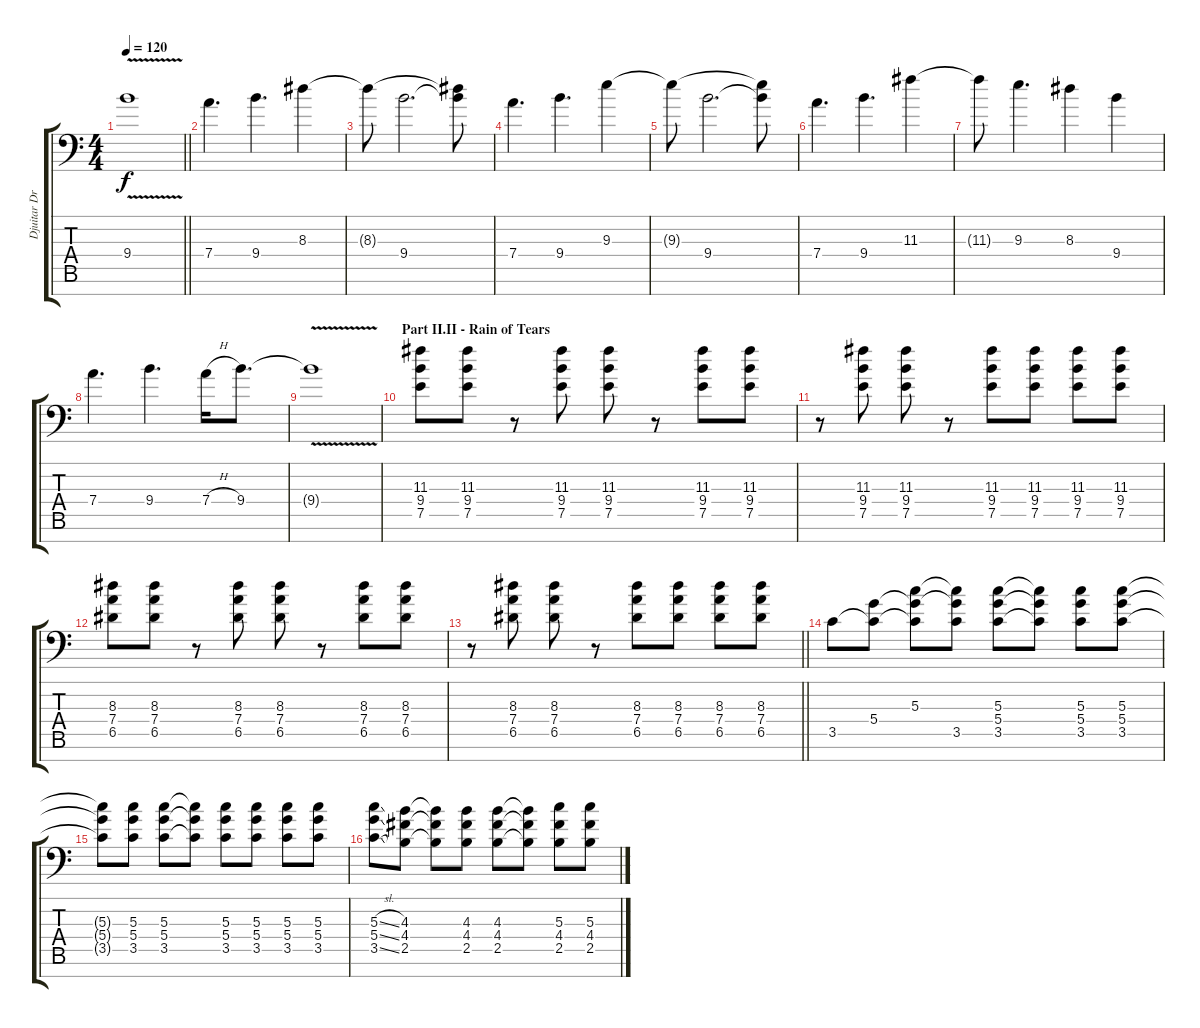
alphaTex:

\track ("Djuitar Dropped A" "Djuitar Dr") {instrument distortionguitar}
\staff {score tabs}
\tuning (E4 B3 G3 D3 A2 E2 A1) {hide}
\ts (4 4)
\tempo 120
\clef f4
\barLineRight lightlight
\ks c
9.4{v t}.1{dy f} |
7.4.4{d} 9.4.4{d} 8.3.4 |
8.3{t}.8 9.4.2{d} (8.3{t} 9.4{t}).8 |
7.4.4{d} 9.4.4{d} 9.3.4 |
9.3{t}.8 9.4.2{d} (9.3{t} 9.4{t}).8 |
7.4.4{d} 9.4.4{d} 11.3.4 |
11.3{t}.8 9.3.4{d} 8.3.4 9.4.4 |
7.4.4{d} 9.4.4{d} 7.4{h}.16 9.4.8{d} |
9.4{v t}.1 |
\section ("" "Part II.II - Rain of Tears")
(11.3 9.4 7.5).8{instrument distortionguitar} (11.3 9.4 7.5).8 r.8 (11.3 9.4 7.5).8 (11.3 9.4 7.5).8 r.8 (11.3 9.4 7.5).8 (11.3 9.4 7.5).8 |
r.8 (11.3 9.4 7.5).8 (11.3 9.4 7.5).8 r.8 (11.3 9.4 7.5).8 (11.3 9.4 7.5).8 (11.3 9.4 7.5).8 (11.3 9.4 7.5).8 |
(8.3 7.4 6.5).8 (8.3 7.4 6.5).8 r.8 (8.3 7.4 6.5).8 (8.3 7.4 6.5).8 r.8 (8.3 7.4 6.5).8 (8.3 7.4 6.5).8 |
\barLineRight lightlight
r.8 (8.3 7.4 6.5).8 (8.3 7.4 6.5).8 r.8 (8.3 7.4 6.5).8 (8.3 7.4 6.5).8 (8.3 7.4 6.5).8 (8.3 7.4 6.5).8 |
3.5.8 (5.4 3.5{t}).8 (5.3 5.4{t} 3.5{t}).8 (5.3{t} 5.4{t} 3.5).8 (5.3 5.4 3.5).8 (5.3{t} 5.4{t} 3.5{t}).8 (5.3 5.4 3.5).8 (5.3 5.4 3.5).8 |
(5.3{t} 5.4{t} 3.5{t}).8 (5.3 5.4 3.5).8 (5.3 5.4 3.5).8 (5.3{t} 5.4{t} 3.5{t}).8 (5.3 5.4 3.5).8 (5.3 5.4 3.5).8 (5.3 5.4 3.5).8 (5.3 5.4 3.5).8 |
(5.3{sl} 5.4{sl} 3.5{sl}).8 (4.3 4.4 2.5).8 (4.3{t} 4.4{t} 2.5{t}).8 (4.3 4.4 2.5).8 (4.3 4.4 2.5).8 (4.3{t} 4.4{t} 2.5{t}).8 (5.3 4.4 2.5).8 (5.3 4.4 2.5).8
